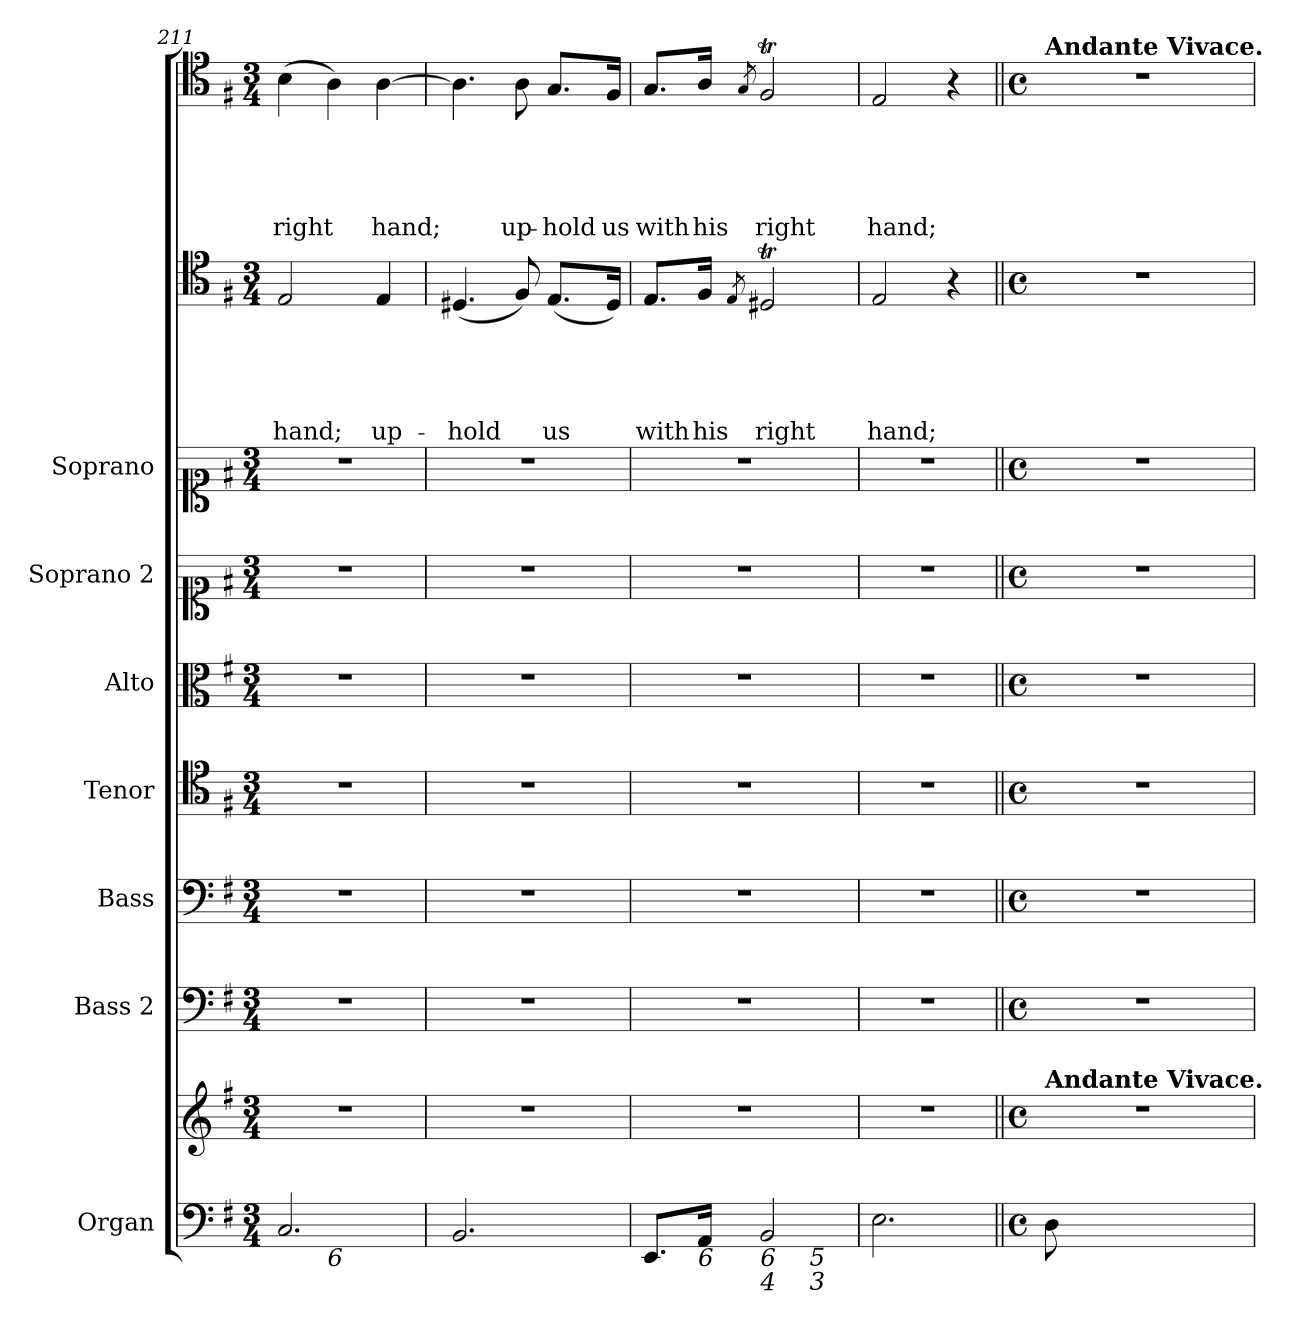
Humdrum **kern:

**kern	**kern	**kern	**kern	**kern	**kern	**kern	**kern	**kern	**text	**text	**text	**text	**text	**kern	**text	**text	**text	**text	**text
*part9	*part9	*part8	*part7	*part6	*part5	*part4	*part3	*part2	*part2	*part2	*part2	*part2	*part2	*part1	*part1	*part1	*part1	*part1	*part1
*staff10	*staff9	*staff8	*staff7	*staff6	*staff5	*staff4	*staff3	*staff2	*staff2	*staff2	*staff2	*staff2	*staff2	*staff1	*staff1	*staff1	*staff1	*staff1	*staff1
*I"Organ	*	*I"Bass 2	*I"Bass	*I"Tenor	*I"Alto	*I"Soprano 2	*I"Soprano	*	*	*	*	*	*	*	*	*	*	*	*
*I'Org.	*	*I'B	*I'B	*I'T	*I'A	*I'S	*I'S	*	*	*	*	*	*	*	*	*	*	*	*
*clefF4	*clefG2	*clefF4	*clefF4	*clefC4	*clefC3	*clefC1	*clefC1	*clefC4	*	*	*	*	*	*clefC4	*	*	*	*	*
*k[f#]	*k[f#]	*k[f#]	*k[f#]	*k[f#]	*k[f#]	*k[f#]	*k[f#]	*k[f#]	*	*	*	*	*	*k[f#]	*	*	*	*	*
*G:	*G:	*G:	*G:	*G:	*G:	*G:	*G:	*G:	*	*	*	*	*	*G:	*	*	*	*	*
*M3/4	*M3/4	*M3/4	*M3/4	*M3/4	*M3/4	*M3/4	*M3/4	*M3/4	*	*	*	*	*	*M3/4	*	*	*	*	*
=211	=211	=211	=211	=211	=211	=211	=211	=211	=211	=211	=211	=211	=211	=211	=211	=211	=211	=211	=211
!LO:TX:b:i:t=7	!	!	!	!	!	!	!	!	!	!	!	!	!	!	!	!	!	!	!
!	!	!	!	!	!	!	!	!	!	!	!	!	!LO:LY:b	!	!	!	!	!	!LO:LY:b
*^	*	*	*	*	*	*	*	*	*	*	*	*	*	*	*	*	*	*	*
2.C/	4ryy	2.r	2.r	2.r	2.r	2.r	2.r	2.r	2E/	.	.	.	.	hand;	(>4B\	.	.	.	.	right
!	!LO:TX:b:i:t=6	!	!	!	!	!	!	!	!	!	!	!	!	!	!	!	!	!	!	!
.	2ryy	.	.	.	.	.	.	.	.	.	.	.	.	.	4A\)	.	.	.	.	.
!	!	!	!	!	!	!	!	!	!	!	!	!	!	!LO:LY:b	!	!	!	!	!	!LO:LY:b
.	.	.	.	.	.	.	.	.	4E/	.	.	.	.	up-	[4A\	.	.	.	.	hand;
=212	=212	=212	=212	=212	=212	=212	=212	=212	=212	=212	=212	=212	=212	=212	=212	=212	=212	=212	=212	=212
!LO:TX:b:i:t=7	!	!	!	!	!	!	!	!	!	!	!	!	!	!	!	!	!	!	!	!
!	!	!	!	!	!	!	!	!	!	!	!	!	!	!LO:LY:b	!	!	!	!	!	!
*v	*v	*	*	*	*	*	*	*	*	*	*	*	*	*	*	*	*	*	*	*
2.BB/	2.r	2.r	2.r	2.r	2.r	2.r	2.r	(<4.D#X/	.	.	.	.	-hold	4.A\]	.	.	.	.	.
!	!	!	!	!	!	!	!	!	!	!	!	!	!	!	!	!	!	!	!LO:LY:b
.	.	.	.	.	.	.	.	8F#/)	.	.	.	.	.	8A\	.	.	.	.	up-
!	!	!	!	!	!	!	!	!	!	!	!	!	!LO:LY:b	!	!	!	!	!	!LO:LY:b
.	.	.	.	.	.	.	.	(<8.E/L	.	.	.	.	us	8.G/L	.	.	.	.	-hold
!	!	!	!	!	!	!	!	!	!	!	!	!	!	!	!	!	!	!	!LO:LY:b
.	.	.	.	.	.	.	.	16D#/Jk)	.	.	.	.	.	16F#/Jk	.	.	.	.	us
=213	=213	=213	=213	=213	=213	=213	=213	=213	=213	=213	=213	=213	=213	=213	=213	=213	=213	=213	=213
!	!	!	!	!	!	!	!	!	!	!	!	!	!LO:LY:b	!	!	!	!	!	!LO:LY:b
*^	*	*	*	*	*	*	*	*	*	*	*	*	*	*	*	*	*	*	*
8.EE/L	2ryy	2.r	2.r	2.r	2.r	2.r	2.r	2.r	8.E/L	.	.	.	.	with	8.G/L	.	.	.	.	with
!LO:TX:b:i:t=6	!	!	!	!	!	!	!	!	!	!	!	!	!	!	!	!	!	!	!	!
!	!	!	!	!	!	!	!	!	!	!	!	!	!	!LO:LY:b	!	!	!	!	!	!LO:LY:b
16AA/Jk	.	.	.	.	.	.	.	.	16F#/Jk	.	.	.	.	his	16A/Jk	.	.	.	.	his
.	.	.	.	.	.	.	.	.	8qE/	.	.	.	.	.	8qG/	.	.	.	.	.
!LO:TX:b:i:t=6	!	!	!	!	!	!	!	!	!	!	!	!	!	!	!	!	!	!	!	!
!LO:TX:b:i:t=4	!	!	!	!	!	!	!	!	!	!	!	!	!	!	!	!	!	!	!	!
!	!	!	!	!	!	!	!	!	!	!	!	!	!	!LO:LY:b	!	!	!	!	!	!LO:LY:b
2BB/	.	.	.	.	.	.	.	.	2D#Xt/	.	.	.	.	right	2F#t/	.	.	.	.	right
!	!LO:TX:b:i:t=5	!	!	!	!	!	!	!	!	!	!	!	!	!	!	!	!	!	!	!
!	!LO:TX:b:i:t=3	!	!	!	!	!	!	!	!	!	!	!	!	!	!	!	!	!	!	!
.	4ryy	.	.	.	.	.	.	.	.	.	.	.	.	.	.	.	.	.	.	.
=214	=214	=214	=214	=214	=214	=214	=214	=214	=214	=214	=214	=214	=214	=214	=214	=214	=214	=214	=214	=214
!	!	!	!	!	!	!	!	!	!	!	!	!	!	!LO:LY:b	!	!	!	!	!	!LO:LY:b
*v	*v	*	*	*	*	*	*	*	*	*	*	*	*	*	*	*	*	*	*	*
2.E\	2.r	2.r	2.r	2.r	2.r	2.r	2.r	2E/	.	.	.	.	hand;	2E/	.	.	.	.	hand;
.	.	.	.	.	.	.	.	4r	.	.	.	.	.	4r	.	.	.	.	.
!!LO:LB:g=z
=215||	=215||	=215||	=215||	=215||	=215||	=215||	=215||	=215||	=215||	=215||	=215||	=215||	=215||	=215||	=215||	=215||	=215||	=215||	=215||
*M4/4	*M4/4	*M4/4	*M4/4	*M4/4	*M4/4	*M4/4	*M4/4	*M4/4	*	*	*	*	*	*M4/4	*	*	*	*	*
*met(c)	*met(c)	*met(c)	*met(c)	*met(c)	*met(c)	*met(c)	*met(c)	*met(c)	*	*	*	*	*	*met(c)	*	*	*	*	*
*	*MM90	*	*	*	*	*	*	*	*	*	*	*	*	*MM90	*	*	*	*	*
!	!	!	!	!	!	!	!	!	!	!	!	!	!	!LO:TX:a:B:t=Andante Vivace.	!	!	!	!	!
!	!LO:TX:a:B:t=Andante Vivace.	!	!	!	!	!	!	!	!	!	!	!	!	!	!	!	!	!	!
8D\	1r	1r	1r	1r	1r	1r	1r	1r	.	.	.	.	.	1r	.	.	.	.	.
2..ryy	.	.	.	.	.	.	.	.	.	.	.	.	.	.	.	.	.	.	.
=	=	=	=	=	=	=	=	=	=	=	=	=	=	=	=	=	=	=	=
*-	*-	*-	*-	*-	*-	*-	*-	*-	*-	*-	*-	*-	*-	*-	*-	*-	*-	*-	*-
